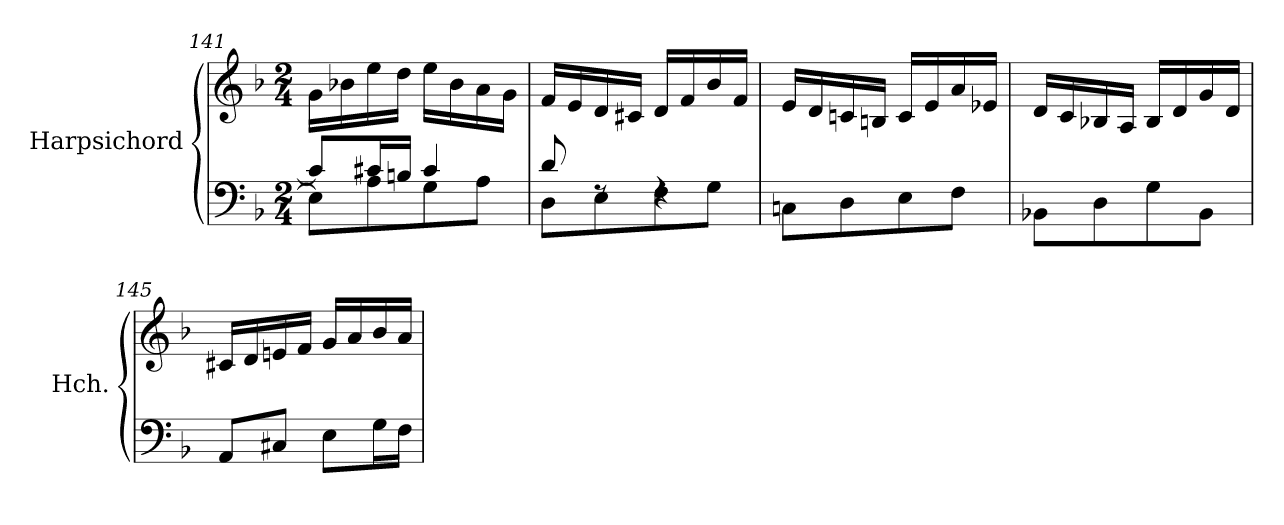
**kern	**kern
*part1	*part1
*staff2	*staff1
*I"Harpsichord	*
*I'Hch.	*
*clefF4	*clefG2
*k[b-]	*k[b-]
*M2/4	*M2/4
=141	=141
*^	*
8c#/L]	8E\L]	16g\LL
.	.	16b-X\
16c#X/L	8A\	16ee\
16Bn/JJ	.	16dd\JJ
4c#/	8G\	16ee\LL
.	.	16b-\
.	8A\J	16a\
.	.	16g\JJ
!!LO:PB:g=z
=142	=142	=142
8d/	8D\L	16f/LL
.	.	16e/
8rF	8E\	16d/
.	.	16c#X/JJ
4rF	8F\	16d/LL
.	.	16f/
.	8G\J	16b-/
.	.	16f/JJ
*v	*v	*
=143	=143
8Cn\L	16e/LL
.	16d/
8D\	16cn/
.	16Bn/JJ
8E\	16c/LL
.	16e/
8F\J	16a/
.	16e-X/JJ
=144	=144
8BB-X\L	16d/LL
.	16c/
8D\	16B-X/
.	16A/JJ
8G\	16B-/LL
.	16d/
8BB-\J	16g/
.	16d/JJ
=145	=145
8AA/L	16c#X/LL
.	16d/
8C#X/J	16en/
.	16f/JJ
8E\L	16g/LL
.	16a/
16G\L	16b-/
16F\JJ	16a/JJ
=	=
*-	*-
